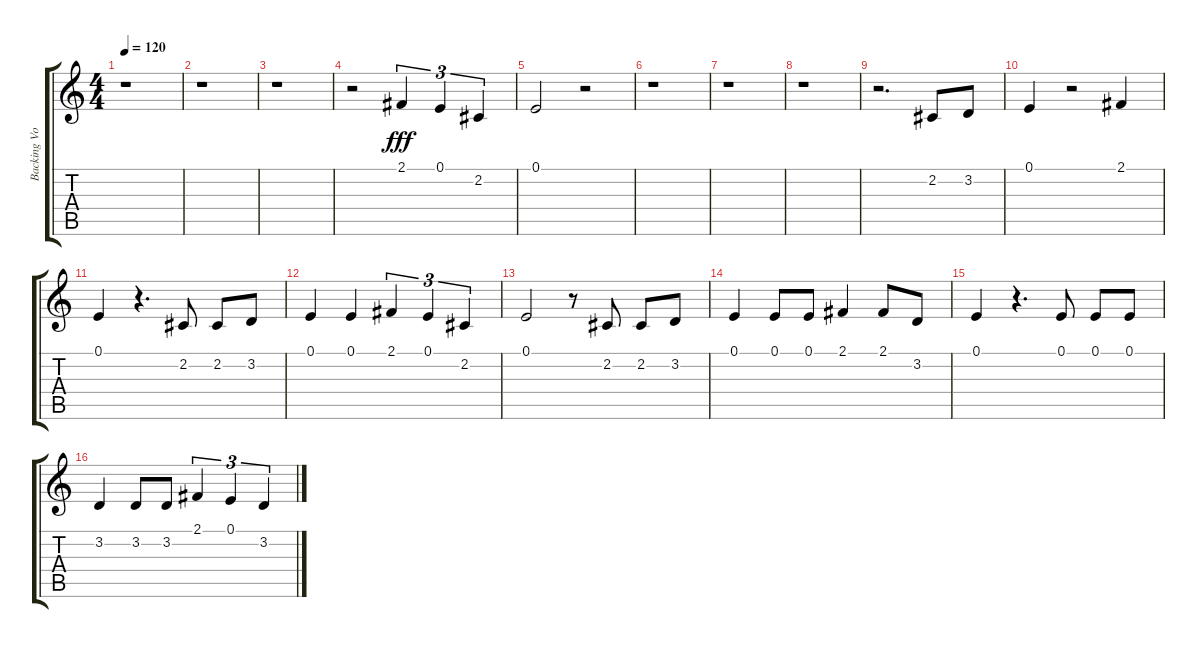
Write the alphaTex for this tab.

\track ("Backing Vocals" "Backing Vo") {instrument altosax}
\staff {score tabs}
\tuning (E4 B3 G3 D3 A2 E2) {hide}
\ts (4 4)
\tempo 120
\clef g2
\ks c
r.1{dy fff} |
r.1 |
r.1 |
r.2 2.1.4{tu (3 2)} 0.1.4{tu (3 2)} 2.2.4{tu (3 2)} |
0.1.2 r.2 |
r.1 |
r.1 |
r.1 |
r.2{d} 2.2.8 3.2.8 |
0.1.4 r.2 2.1.4 |
0.1.4 r.4{d} 2.2.8 2.2.8 3.2.8 |
0.1.4 0.1.4 2.1.4{tu (3 2)} 0.1.4{tu (3 2)} 2.2.4{tu (3 2)} |
0.1.2 r.8 2.2.8 2.2.8 3.2.8 |
0.1.4 0.1.8 0.1.8 2.1.4 2.1.8 3.2.8 |
0.1.4 r.4{d} 0.1.8 0.1.8 0.1.8 |
3.2.4 3.2.8 3.2.8 2.1.4{tu (3 2)} 0.1.4{tu (3 2)} 3.2.4{tu (3 2)}
